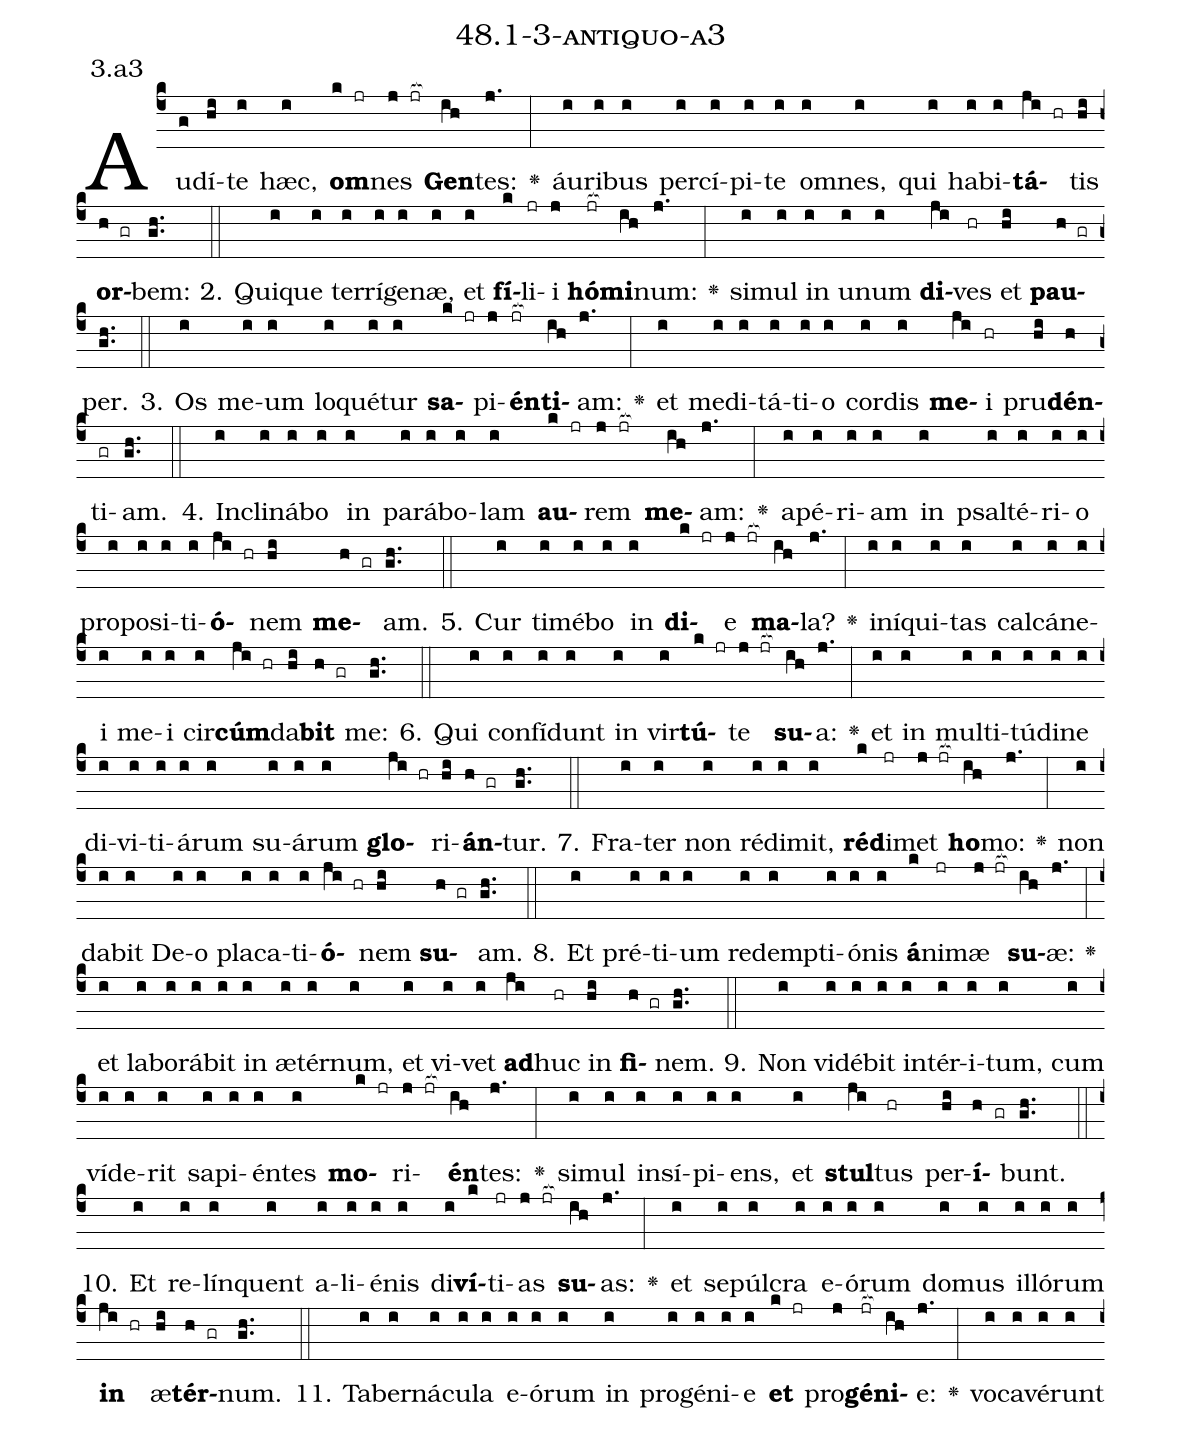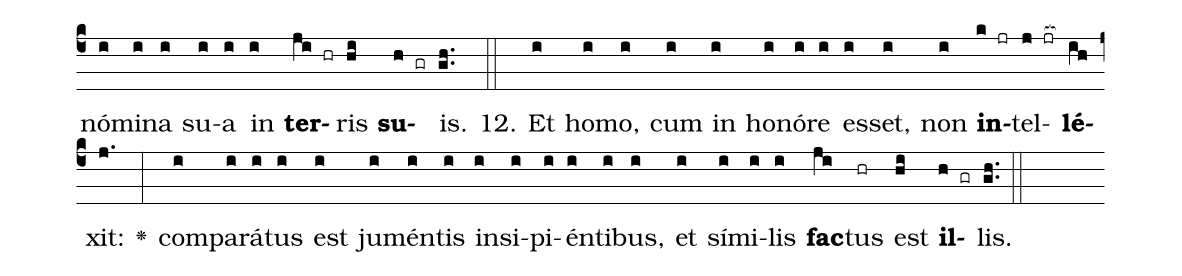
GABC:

name: 48.1-3-antiquo-a3;
annotation: 3.a3;
%%
(c4)Au(g)dí(hi)te(i) hæc,(i) <b>om</b>(k jr)nes(j jr[ocb:1{]) <b>Gen</b>(ih[ocb:0}])tes:(j.) <v>\greheightstar</v>(:) áu(i)ri(i)bus(i) per(i)cí(i)pi(i)te(i) om(i)nes,(i) qui(i) ha(i)bi(i)<b>tá</b>(ji hr)tis(hi) <b>or</b>(h gr)bem:(gh..) (::)
2. Qui(i)que(i) ter(i)rí(i)ge(i)næ,(i) et(i) <b>fí</b>(k)li(jr)i(j) <b>hó</b>(jr[ocb:1{])<b>mi</b>(ih[ocb:0}])num:(j.) <v>\greheightstar</v>(:) si(i)mul(i) in(i) u(i)num(i) <b>di</b>(ji)ves(hr) et(hi) <b>pau</b>(h gr)per.(gh..) (::)
3. Os(i) me(i)um(i) lo(i)qué(i)tur(i) <b>sa</b>(k jr)pi(j)<b>én</b>(jr[ocb:1{])<b>ti</b>(ih[ocb:0}])am:(j.) <v>\greheightstar</v>(:) et(i) me(i)di(i)tá(i)ti(i)o(i) cor(i)dis(i) <b>me</b>(ji)i(hr) pru(hi)<b>dén</b>(h)ti(gr)am.(gh..) (::)
4. In(i)cli(i)ná(i)bo(i) in(i) pa(i)rá(i)bo(i)lam(i) <b>au</b>(k jr)rem(j jr[ocb:1{]) <b>me</b>(ih[ocb:0}])am:(j.) <v>\greheightstar</v>(:) a(i)pé(i)ri(i)am(i) in(i) psal(i)té(i)ri(i)o(i) pro(i)po(i)si(i)ti(i)<b>ó</b>(ji hr)nem(hi) <b>me</b>(h gr)am.(gh..) (::)
5. Cur(i) ti(i)mé(i)bo(i) in(i) <b>di</b>(k jr)e(j jr[ocb:1{]) <b>ma</b>(ih[ocb:0}])la?(j.) <v>\greheightstar</v>(:) in(i)í(i)qui(i)tas(i) cal(i)cá(i)ne(i)i(i) me(i)i(i) cir(i)<b>cúm</b>(ji hr)da(hi)<b>bit</b>(h gr) me:(gh..) (::)
6. Qui(i) con(i)fí(i)dunt(i) in(i) vir(i)<b>tú</b>(k jr)te(j jr[ocb:1{]) <b>su</b>(ih[ocb:0}])a:(j.) <v>\greheightstar</v>(:) et(i) in(i) mul(i)ti(i)tú(i)di(i)ne(i) di(i)vi(i)ti(i)á(i)rum(i) su(i)á(i)rum(i) <b>glo</b>(ji hr)ri(hi)<b>án</b>(h gr)tur.(gh..) (::)
7. Fra(i)ter(i) non(i) réd(i)i(i)mit,(i) <b>réd</b>(k)i(jr)met(j jr[ocb:1{]) <b>ho</b>(ih[ocb:0}])mo:(j.) <v>\greheightstar</v>(:) non(i) da(i)bit(i) De(i)o(i) pla(i)ca(i)ti(i)<b>ó</b>(ji hr)nem(hi) <b>su</b>(h gr)am.(gh..) (::)
8. Et(i) pré(i)ti(i)um(i) red(i)emp(i)ti(i)ó(i)nis(i) <b>á</b>(k)ni(jr)mæ(j jr[ocb:1{]) <b>su</b>(ih[ocb:0}])æ:(j.) <v>\greheightstar</v>(:) et(i) la(i)bo(i)rá(i)bit(i) in(i) æ(i)tér(i)num,(i) et(i) vi(i)vet(i) <b>ad</b>(ji)huc(hr) in(hi) <b>fi</b>(h gr)nem.(gh..) (::)
9. Non(i) vi(i)dé(i)bit(i) in(i)tér(i)i(i)tum,(i) cum(i) ví(i)de(i)rit(i) sa(i)pi(i)én(i)tes(i) <b>mo</b>(k jr)ri(j jr[ocb:1{])<b>én</b>(ih[ocb:0}])tes:(j.) <v>\greheightstar</v>(:) si(i)mul(i) in(i)sí(i)pi(i)ens,(i) et(i) <b>stul</b>(ji)tus(hr) per(hi)<b>í</b>(h gr)bunt.(gh..) (::)
10. Et(i) re(i)lín(i)quent(i) a(i)li(i)é(i)nis(i) di(i)<b>ví</b>(k)ti(jr)as(j jr[ocb:1{]) <b>su</b>(ih[ocb:0}])as:(j.) <v>\greheightstar</v>(:) et(i) se(i)púl(i)cra(i) e(i)ó(i)rum(i) do(i)mus(i) il(i)ló(i)rum(i) <b>in</b>(ji hr) æ(hi)<b>tér</b>(h gr)num.(gh..) (::)
11. Ta(i)ber(i)ná(i)cu(i)la(i) e(i)ó(i)rum(i) in(i) pro(i)gé(i)ni(i)e(i) <b>et</b>(k jr) pro(j)<b>gé</b>(jr[ocb:1{])<b>ni</b>(ih[ocb:0}])e:(j.) <v>\greheightstar</v>(:) vo(i)ca(i)vé(i)runt(i) nó(i)mi(i)na(i) su(i)a(i) in(i) <b>ter</b>(ji hr)ris(hi) <b>su</b>(h gr)is.(gh..) (::)
12. Et(i) ho(i)mo,(i) cum(i) in(i) ho(i)nó(i)re(i) es(i)set,(i) non(i) <b>in</b>(k jr)tel(j jr[ocb:1{])<b>lé</b>(ih[ocb:0}])xit:(j.) <v>\greheightstar</v>(:) com(i)pa(i)rá(i)tus(i) est(i) ju(i)mén(i)tis(i) in(i)si(i)pi(i)én(i)ti(i)bus,(i) et(i) sí(i)mi(i)lis(i) <b>fac</b>(ji)tus(hr) est(hi) <b>il</b>(h gr)lis.(gh..) (::)
